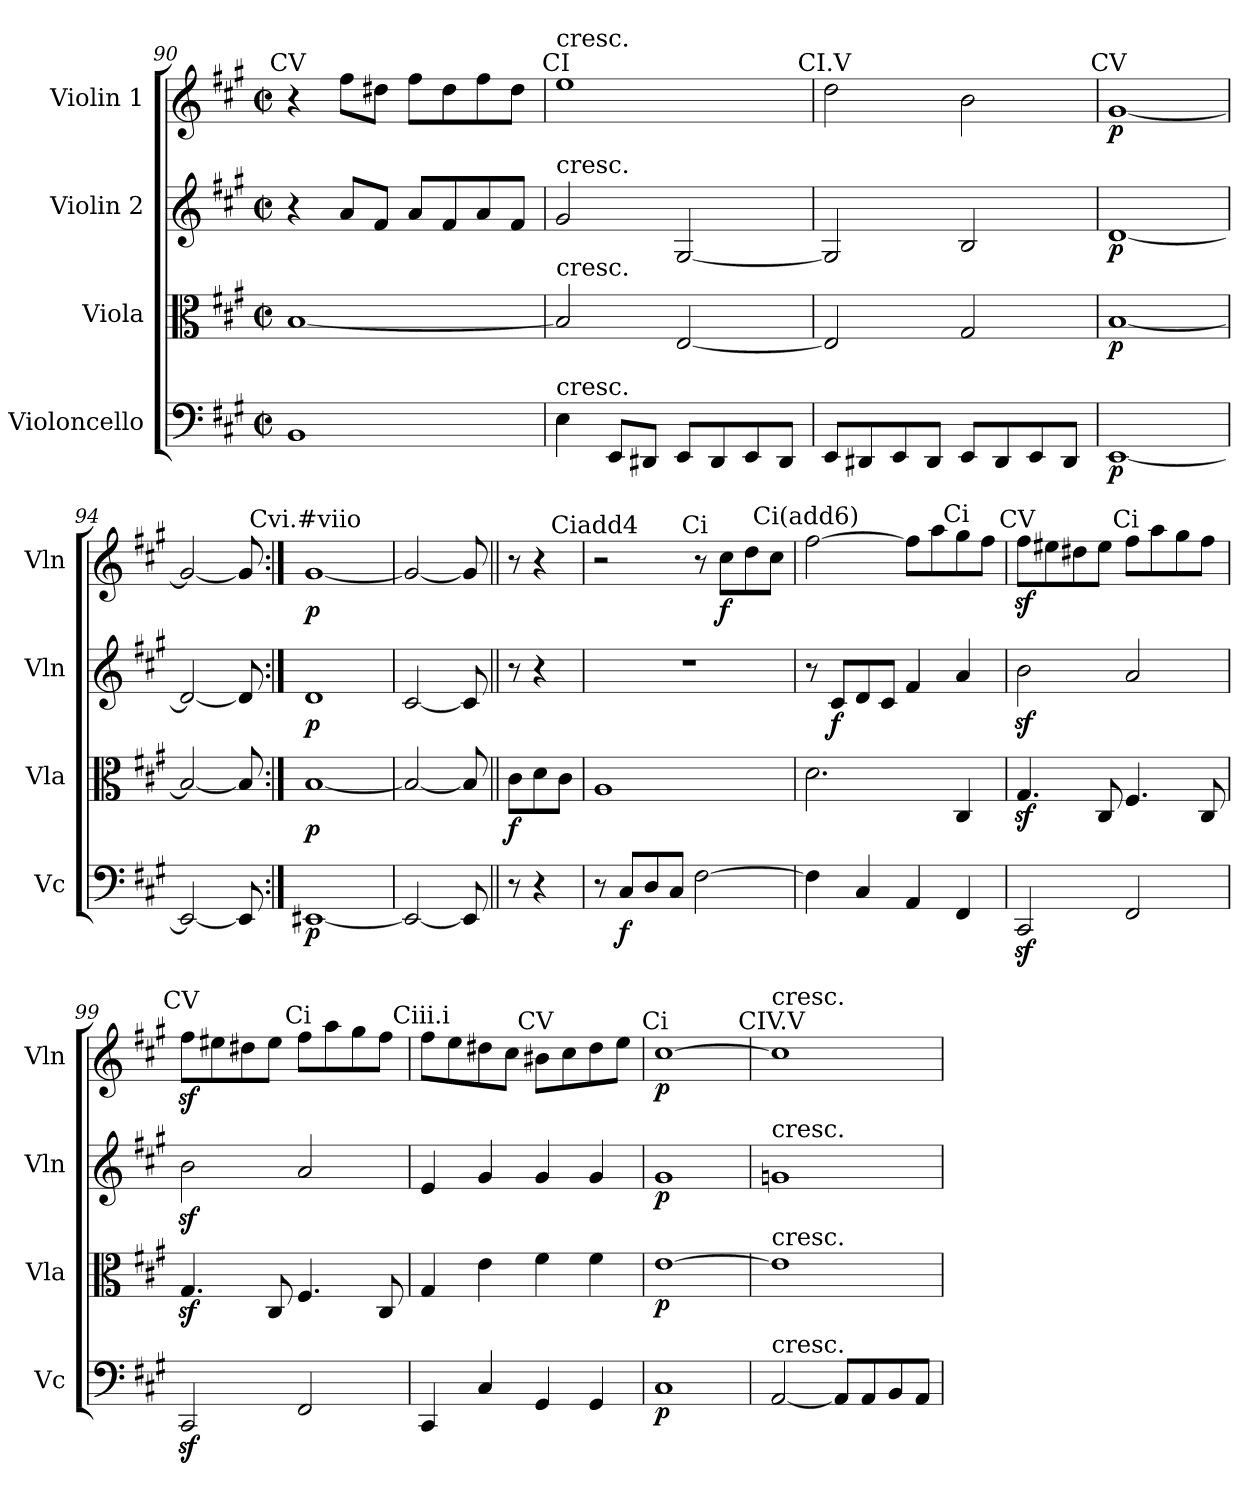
**kern	**dynam	**kern	**dynam	**kern	**dynam	**kern	**dynam
*part4	*part4	*part3	*part3	*part2	*part2	*part1	*part1
*staff4	*staff4	*staff3	*staff3	*staff2	*staff2	*staff1	*staff1
*I"Violoncello	*	*I"Viola	*	*I"Violin 2	*	*I"Violin 1	*
*I'Vc	*	*I'Vla	*	*I'Vln	*	*I'Vln	*
*clefF4	*	*clefC3	*	*clefG2	*	*clefG2	*
*k[f#c#g#]	*	*k[f#c#g#]	*	*k[f#c#g#]	*	*k[f#c#g#]	*
*A:	*	*A:	*	*A:	*	*A:	*
*M2/2	*	*M2/2	*	*M2/2	*	*M2/2	*
*met(c|)	*	*met(c|)	*	*met(c|)	*	*met(c|)	*
=90X	=90X	=90X	=90X	=90X	=90X	=90X	=90X
!	!	!	!	!	!	!LO:TX:a:cj:t=CV	!
1BB	.	[1B	.	4r	.	4r	.
.	.	.	.	8a/L	.	8ff#\L	.
.	.	.	.	8f#/J	.	8dd#X\J	.
.	.	.	.	8a/L	.	8ff#\L	.
.	.	.	.	8f#/	.	8dd#\	.
.	.	.	.	8a/	.	8ff#\	.
.	.	.	.	8f#/J	.	8dd#\J	.
=91X	=91X	=91X	=91X	=91X	=91X	=91X	=91X
!	!	!	!	!	!	!LO:TX:a:cj:t=CI	!
!	!	!	!	!	!	!LO:TX:a:t=cresc.	!
!	!	!	!	!LO:TX:a:t=cresc.	!	!	!
!	!	!LO:TX:a:t=cresc.	!	!	!	!	!
!LO:TX:a:t=cresc.	!	!	!	!	!	!	!
4E\	.	2B/]	.	2g#/	.	1ee	.
8EE/L	.	.	.	.	.	.	.
8DD#X/J	.	.	.	.	.	.	.
8EE/L	.	[2E/	.	[2G#/	.	.	.
8DD#/	.	.	.	.	.	.	.
8EE/	.	.	.	.	.	.	.
8DD#/J	.	.	.	.	.	.	.
!!LO:LB:g=z
=92X	=92X	=92X	=92X	=92X	=92X	=92X	=92X
!	!	!	!	!	!	!LO:TX:a:cj:t=CI.V	!
8EE/L	.	2E/]	.	2G#/]	.	2dd\	.
8DD#X/	.	.	.	.	.	.	.
8EE/	.	.	.	.	.	.	.
8DD#/J	.	.	.	.	.	.	.
8EE/L	.	2G#/	.	2B/	.	2b\	.
8DD#/	.	.	.	.	.	.	.
8EE/	.	.	.	.	.	.	.
8DD#/J	.	.	.	.	.	.	.
=93	=93	=93	=93	=93	=93	=93	=93
!	!	!	!	!	!	!LO:TX:a:cj:t=CV	!
!	!LO:DY:b	!	!LO:DY:b	!	!LO:DY:b	!	!LO:DY:b
[1EE	p	[1B	p	[1d	p	[1g#	p
=94	=94	=94	=94	=94	=94	=94	=94
2EE/_	.	2B/_	.	2d/_	.	2g#/_	.
8EE/]	.	8B/]	.	8d/]	.	8g#/]	.
=94X93:|!	=94X93:|!	=94X93:|!	=94X93:|!	=94X93:|!	=94X93:|!	=94X93:|!	=94X93:|!
!	!	!	!	!	!	!LO:TX:a:cj:t=Cvi.#viio	!
!	!LO:DY:b	!	!LO:DY:b	!	!LO:DY:b	!	!LO:DY:b
[1EE#X	p	[1B	p	1d	p	[1g#	p
=94X94	=94X94	=94X94	=94X94	=94X94	=94X94	=94X94	=94X94
2EE#/_	.	2B/_	.	[2c#/	.	2g#/_	.
8EE#/]	.	8B/]	.	8c#/]	.	8g#/]	.
=95||	=95||	=95||	=95||	=95||	=95||	=95||	=95||
!	!	!	!LO:DY:b	!	!	!	!
8r	.	8c#\L	f	8r	.	8r	.
4r	.	8d\	.	4r	.	4r	.
.	.	8c#\J	.	.	.	.	.
!!LO:PB:g=z
=96	=96	=96	=96	=96	=96	=96	=96
!	!	!	!	!	!	!LO:TX:a:cj:t=Ciadd4	!
8r	.	1A	.	1r	.	2r	.
!	!LO:DY:b	!	!	!	!	!	!
8C#/L	f	.	.	.	.	.	.
8D/	.	.	.	.	.	.	.
8C#/J	.	.	.	.	.	.	.
!	!	!	!	!	!	!LO:TX:a:cj:t=Ci	!
[2F#\	.	.	.	.	.	8r	.
!	!	!	!	!	!	!	!LO:DY:b
.	.	.	.	.	.	8cc#\L	f
.	.	.	.	.	.	8dd\	.
.	.	.	.	.	.	8cc#\J	.
=97	=97	=97	=97	=97	=97	=97	=97
!	!	!	!	!	!	!LO:TX:a:cj:t=Ci(add6)	!
4F#\]	.	2.d\	.	8r	.	[2ff#\	.
!	!	!	!	!	!LO:DY:b	!	!
.	.	.	.	8c#/L	f	.	.
4C#/	.	.	.	8d/	.	.	.
.	.	.	.	8c#/J	.	.	.
4AA/	.	.	.	4f#/	.	8ff#\L]	.
.	.	.	.	.	.	8aa\	.
!	!	!	!	!	!	!LO:TX:a:cj:t=Ci	!
4FF#/	.	4C#/	.	4a/	.	8gg#\	.
.	.	.	.	.	.	8ff#\J	.
=98	=98	=98	=98	=98	=98	=98	=98
!	!	!	!	!	!	!LO:TX:a:cj:t=CV	!
2CC#z</	.	4.G#z</	.	2bz<\	.	8ff#z<\L	.
.	.	.	.	.	.	8ee#X\	.
.	.	.	.	.	.	8dd#X\	.
.	.	8C#/	.	.	.	8ee#\J	.
!	!	!	!	!	!	!LO:TX:a:cj:t=Ci	!
2FF#/	.	4.F#/	.	2a/	.	8ff#\L	.
.	.	.	.	.	.	8aa\	.
.	.	.	.	.	.	8gg#\	.
.	.	8C#/	.	.	.	8ff#\J	.
=99	=99	=99	=99	=99	=99	=99	=99
!	!	!	!	!	!	!LO:TX:a:cj:t=CV	!
2CC#z</	.	4.G#z</	.	2bz<\	.	8ff#z<\L	.
.	.	.	.	.	.	8ee#X\	.
.	.	.	.	.	.	8dd#X\	.
.	.	8C#/	.	.	.	8ee#\J	.
!	!	!	!	!	!	!LO:TX:a:cj:t=Ci	!
2FF#/	.	4.F#/	.	2a/	.	8ff#\L	.
.	.	.	.	.	.	8aa\	.
.	.	.	.	.	.	8gg#\	.
.	.	8C#/	.	.	.	8ff#\J	.
!!LO:PB:g=z
=100	=100	=100	=100	=100	=100	=100	=100
!	!	!	!	!	!	!LO:TX:a:cj:t=Ciii.i	!
4CC#/	.	4G#/	.	4e/	.	8ff#\L	.
.	.	.	.	.	.	8ee\	.
4C#/	.	4e\	.	4g#/	.	8dd#X\	.
.	.	.	.	.	.	8cc#\J	.
!	!	!	!	!	!	!LO:TX:a:cj:t=CV	!
4GG#/	.	4f#\	.	4g#/	.	8b#X\L	.
.	.	.	.	.	.	8cc#\	.
4GG#/	.	4f#\	.	4g#/	.	8dd#\	.
.	.	.	.	.	.	8ee\J	.
=101	=101	=101	=101	=101	=101	=101	=101
!	!	!	!	!	!	!LO:TX:a:cj:t=Ci	!
!	!LO:DY:b	!	!LO:DY:b	!	!LO:DY:b	!	!LO:DY:b
1C#	p	[1e	p	1g#	p	[1cc#	p
=102	=102	=102	=102	=102	=102	=102	=102
!	!	!	!	!	!	!LO:TX:a:cj:t=CIV.V	!
!	!	!	!	!	!	!LO:TX:a:t=cresc.	!
!	!	!	!	!LO:TX:a:t=cresc.	!	!	!
!	!	!LO:TX:a:t=cresc.	!	!	!	!	!
!LO:TX:a:t=cresc.	!	!	!	!	!	!	!
[2AA/	.	1e]	.	1gn	.	1cc#]	.
8AA/L]	.	.	.	.	.	.	.
8AA/	.	.	.	.	.	.	.
8BB/	.	.	.	.	.	.	.
8AA/J	.	.	.	.	.	.	.
=	=	=	=	=	=	=	=
*-	*-	*-	*-	*-	*-	*-	*-
